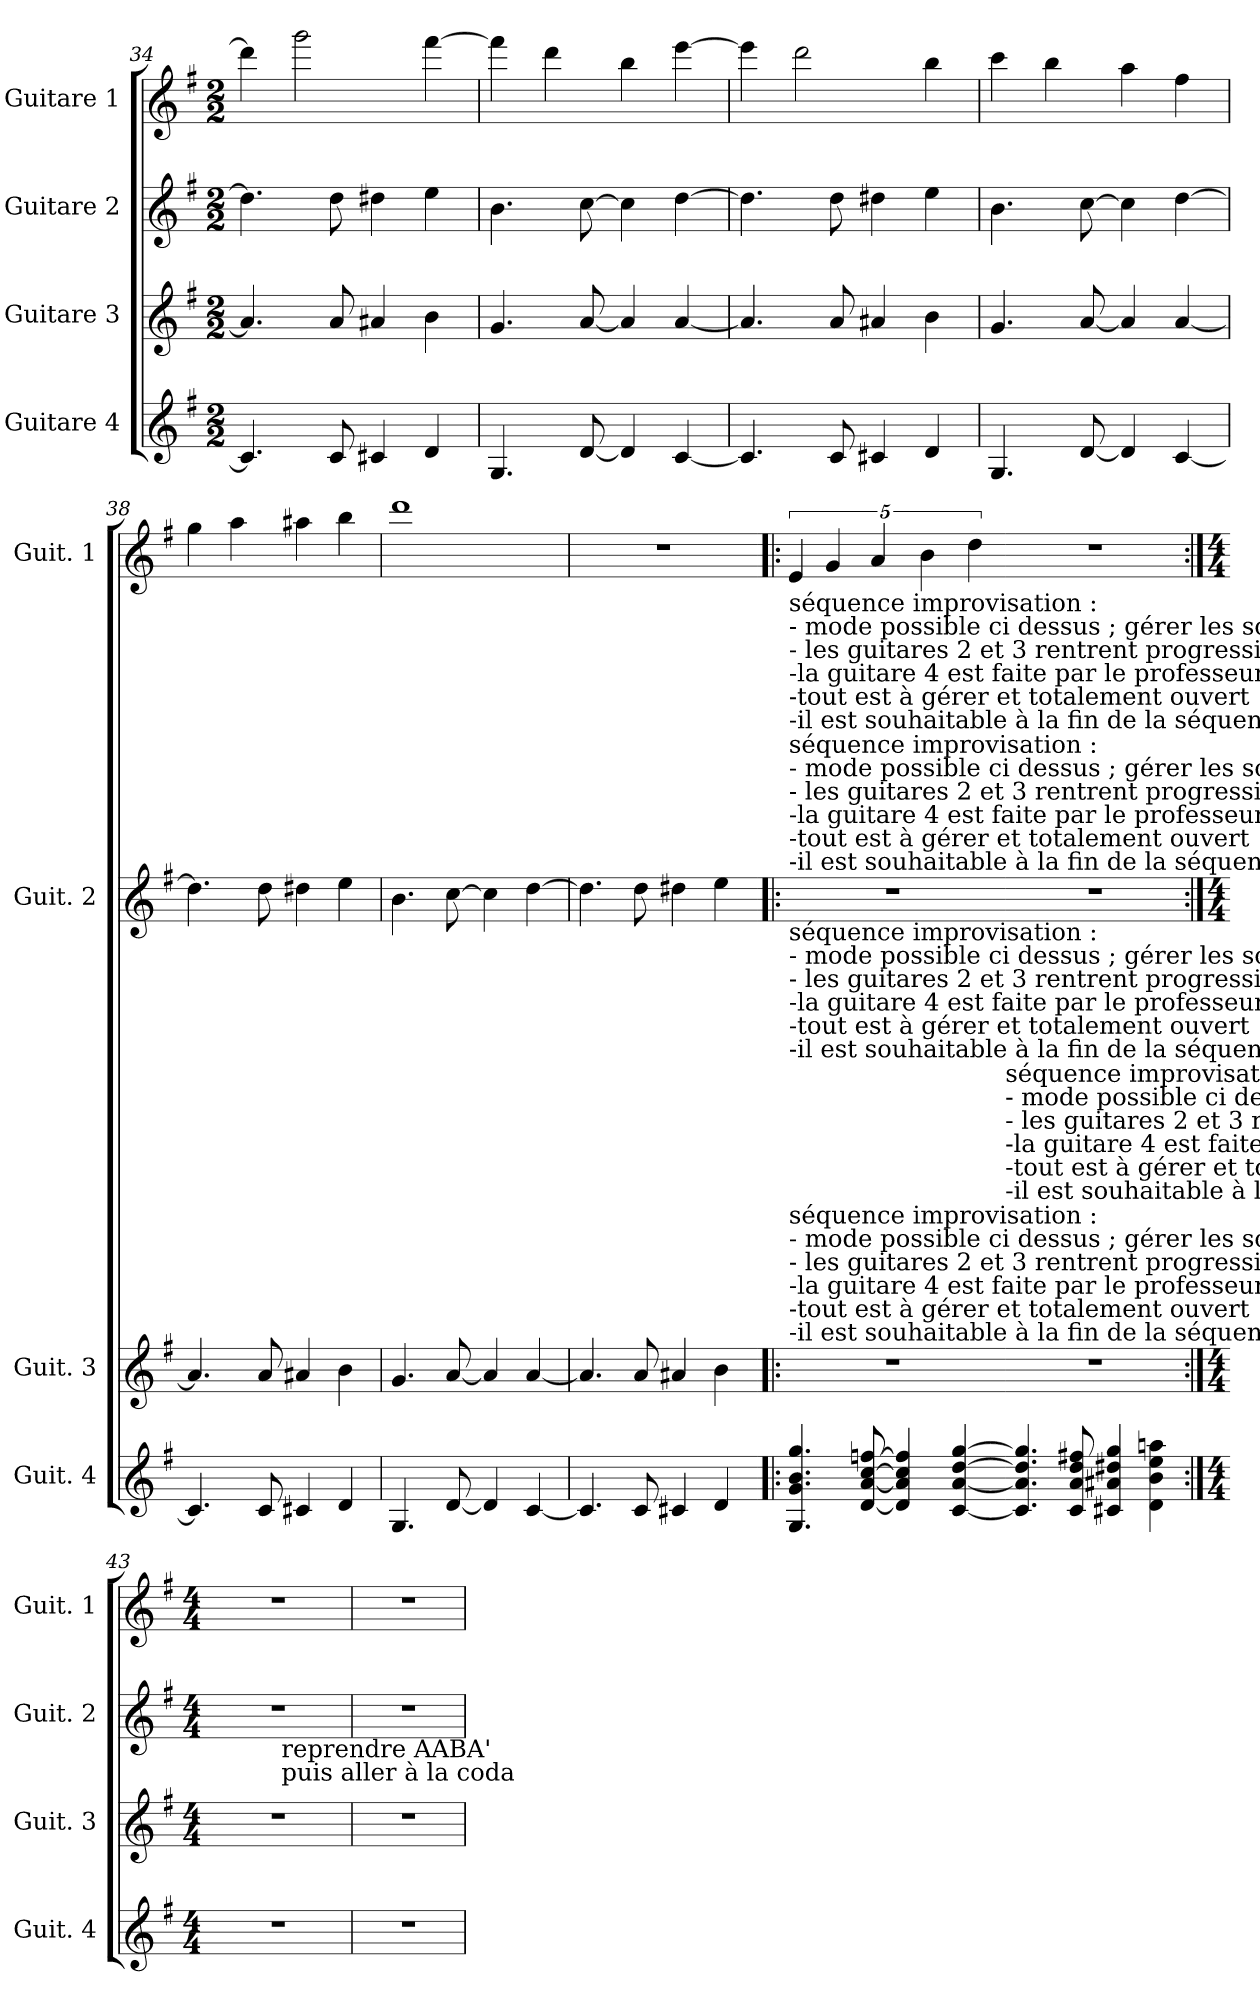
**kern	**kern	**kern	**kern
*part4	*part3	*part2	*part1
*staff4	*staff3	*staff2	*staff1
*I"Guitare 4	*I"Guitare 3	*I"Guitare 2	*I"Guitare 1
*I'Guit. 4	*I'Guit. 3	*I'Guit. 2	*I'Guit. 1
*clefG2	*clefG2	*clefG2	*clefG2
*ITrd7c12	*ITrd7c12	*ITrd7c12	*ITrd7c12
*k[f#]	*k[f#]	*k[f#]	*k[f#]
*G:	*G:	*G:	*G:
*M2/2	*M2/2	*M2/2	*M2/2
=34	=34	=34	=34
4.C/]	4.A/]	4.d\]	4dd\]
.	.	.	2gg\
8C/	8A/	8d\	.
4C#X/	4A#X/	4d#X\	.
4D/	4B\	4e\	[4ff#\
=35	=35	=35	=35
4.GG/	4.G/	4.B\	4ff#\]
.	.	.	4dd\
[8D/	[8A/	[8c\	.
4D/]	4A/]	4c\]	4b\
[4C/	[4A/	[4d\	[4ee\
=36	=36	=36	=36
4.C/]	4.A/]	4.d\]	4ee\]
.	.	.	2dd\
8C/	8A/	8d\	.
4C#X/	4A#X/	4d#X\	.
4D/	4B\	4e\	4b\
!!LO:PB:g=z
=37	=37	=37	=37
4.GG/	4.G/	4.B\	4cc\
.	.	.	4b\
[8D/	[8A/	[8c\	.
4D/]	4A/]	4c\]	4a\
[4C/	[4A/	[4d\	4f#\
=38	=38	=38	=38
4.C/]	4.A/]	4.d\]	4g\
.	.	.	4a\
8C/	8A/	8d\	.
4C#X/	4A#X/	4d#X\	4a#X\
4D/	4B\	4e\	4b\
=39	=39	=39	=39
4.GG/	4.G/	4.B\	1dd
[8D/	[8A/	[8c\	.
4D/]	4A/]	4c\]	.
[4C/	[4A/	[4d\	.
=40	=40	=40	=40
4.C/]	4.A/]	4.d\]	1r
8C/	8A/	8d\	.
4C#X/	4A#X/	4d#X\	.
4D/	4B\	4e\	.
!!LO:LB:g=z
=41!|:	=41!|:	=41!|:	=41!|:
!	!	!LO:TX:a:t=séquence improvisation &colon;\n- mode possible ci dessus ; gérer les solistes ad lib\n- les guitares 2 et 3 rentrent progressivement en crescndo discret et colntinue sur frotti-frotta , tap-tap ou gliss au choix \n-la guitare 4 est faite par le professeur ou par des divisions ad lib\n-tout est à gérer et totalement ouvert \n-il est souhaitable à la fin de la séquence de refaire les mesures 13 à 16 de l'intro avant de reprendre A	!
!	!	!LO:TX:b:t=séquence improvisation &colon;\n- mode possible ci dessus ; gérer les solistes ad lib\n- les guitares 2 et 3 rentrent progressivement en crescndo discret et colntinue sur frotti-frotta , tap-tap ou gliss au choix \n-la guitare 4 est faite par le professeur ou par des divisions ad lib\n-tout est à gérer et totalement ouvert \n-il est souhaitable à la fin de la séquence de refaire les mesures 13 à 16 de l'intro avant de reprendre A	!
!	!	!LO:TX:a:t=séquence improvisation &colon;\n- mode possible ci dessus ; gérer les solistes ad lib\n- les guitares 2 et 3 rentrent progressivement en crescndo discret et colntinue sur frotti-frotta , tap-tap ou gliss au choix \n-la guitare 4 est faite par le professeur ou par des divisions ad lib\n-tout est à gérer et totalement ouvert \n-il est souhaitable à la fin de la séquence de refaire les mesures 13 à 16 de l'intro avant de reprendre A	!
!	!LO:TX:a:t=séquence improvisation &colon;\n- mode possible ci dessus ; gérer les solistes ad lib\n- les guitares 2 et 3 rentrent progressivement en crescndo discret et colntinue sur frotti-frotta , tap-tap ou gliss au choix \n-la guitare 4 est faite par le professeur ou par des divisions ad lib\n-tout est à gérer et totalement ouvert \n-il est souhaitable à la fin de la séquence de refaire les mesures 13 à 16 de l'intro avant de reprendre A	!	!
4.GG/ 4.G/ 4.B/ 4.g/	1r	1r	5E/
.	.	.	5G/
[8D/ [8A/ [8c/ [8fn/	.	.	.
.	.	.	5A/
4D/] 4A/] 4c/] 4f/]	.	.	.
.	.	.	5B\
[4C/ [4A/ [4d/ [4g/	.	.	.
.	.	.	5d\
!	!	!LO:TX:b:t=séquence improvisation &colon;\n- mode possible ci dessus ; gérer les solistes ad lib\n- les guitares 2 et 3 rentrent progressivement en crescndo discret et colntinue sur frotti-frotta , tap-tap ou gliss au choix \n-la guitare 4 est faite par le professeur ou par des divisions ad lib\n-tout est à gérer et totalement ouvert \n-il est souhaitable à la fin de la séquence de refaire les mesures 13 à 16 de l'intro avant de reprendre A	!
=42-	=42-	=42-	=42-
4.C/] 4.A/] 4.d/] 4.g/]	1r	1r	1r
8C/ 8A/ 8d/ 8f#/	.	.	.
4C#X/ 4A#X/ 4d#X/ 4g/	.	.	.
4D\ 4B\ 4e\ 4an\	.	.	.
=43:|!	=43:|!	=43:|!	=43:|!
*M4/4	*M4/4	*M4/4	*M4/4
*	*	*^	*
1r	1r	1r	2ryy	1r
!	!	!	!LO:TX:b:t=reprendre AABA'\npuis aller à la coda	!
.	.	.	2ryy	.
*	*	*v	*v	*
=44	=44	=44	=44
1r	1r	1r	1r
=	=	=	=
*-	*-	*-	*-
